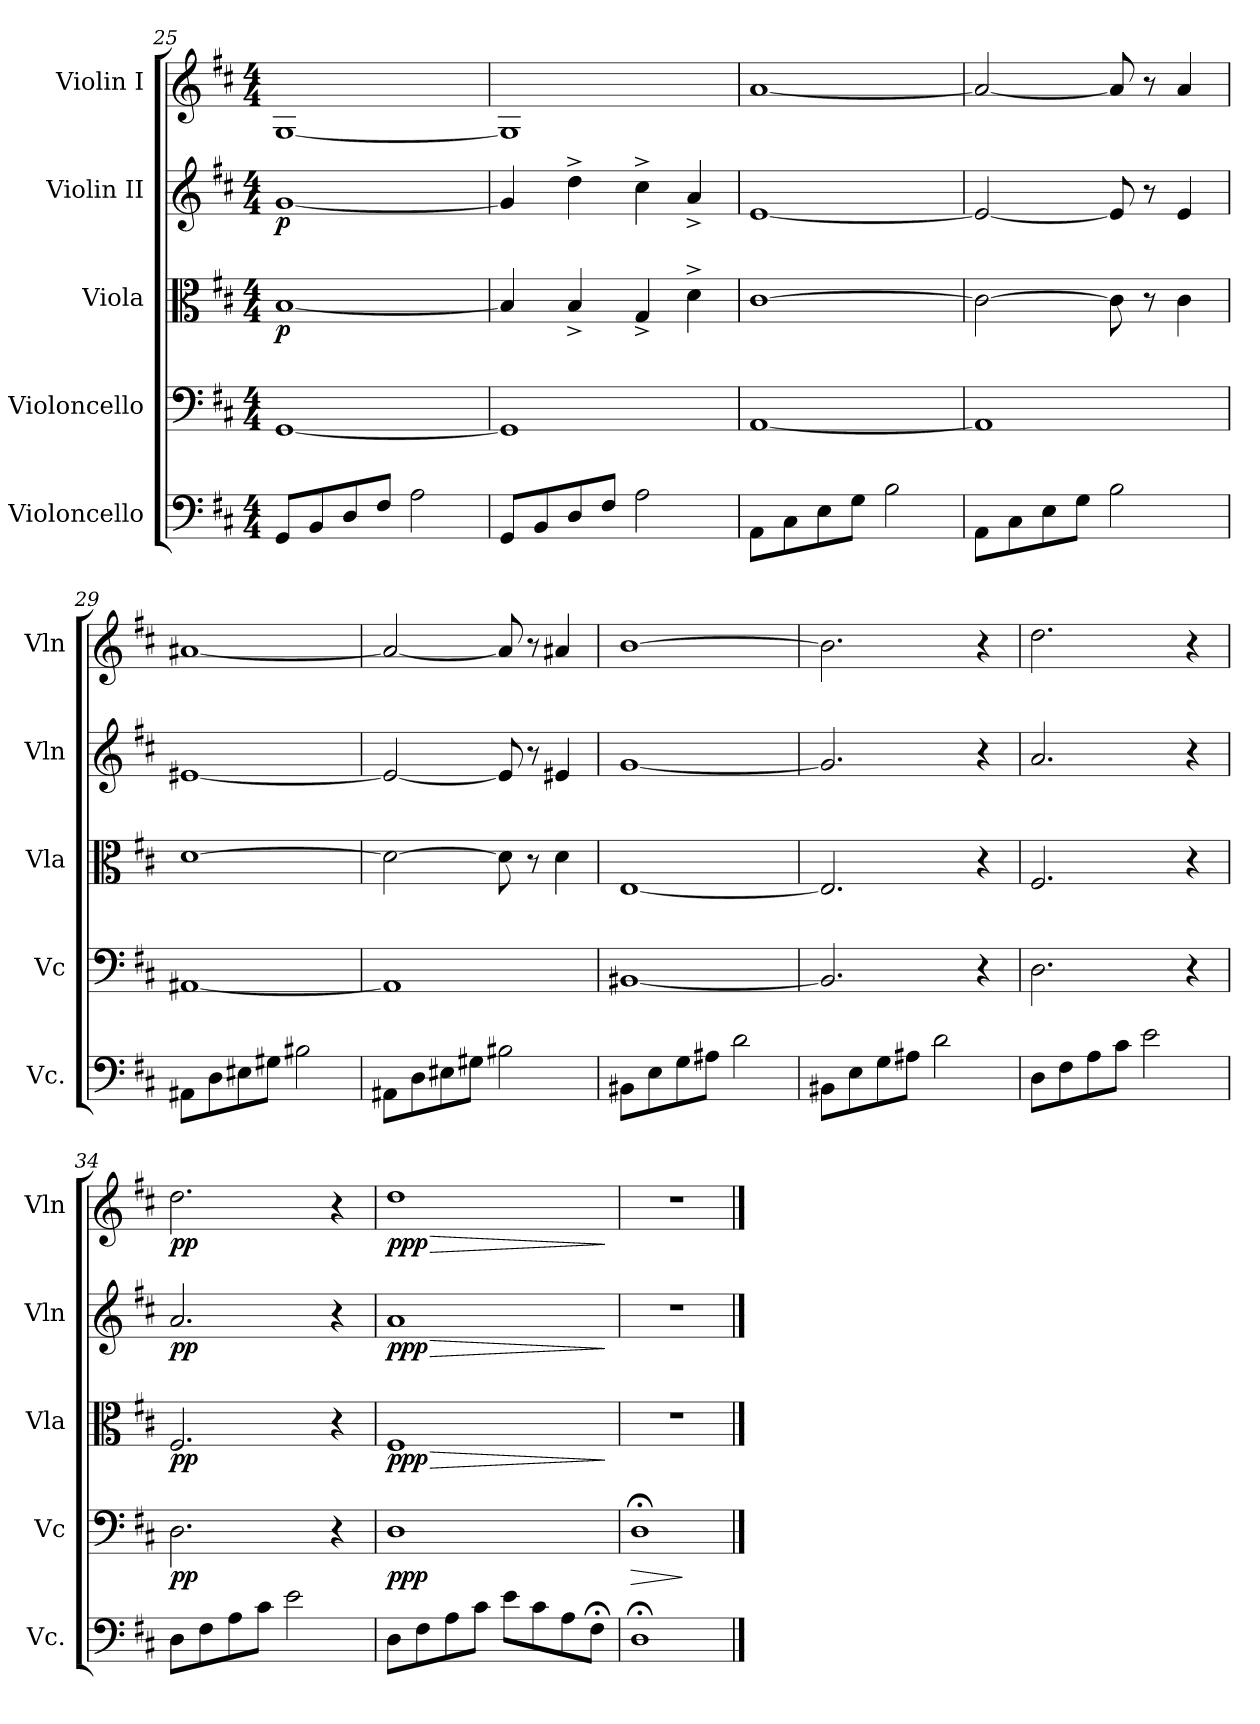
**kern	**kern	**dynam	**kern	**dynam	**kern	**dynam	**kern	**dynam
*part5	*part4	*part4	*part3	*part3	*part2	*part2	*part1	*part1
*staff5	*staff4	*staff4	*staff3	*staff3	*staff2	*staff2	*staff1	*staff1
*I"Violoncello	*I"Violoncello	*	*I"Viola	*	*I"Violin II	*	*I"Violin I	*
*I'Vc.	*I'Vc	*	*I'Vla	*	*I'Vln	*	*I'Vln	*
*clefF4	*clefF4	*	*clefC3	*	*clefG2	*	*clefG2	*
*k[f#c#]	*k[f#c#]	*	*k[f#c#]	*	*k[f#c#]	*	*k[f#c#]	*
*M4/4	*M4/4	*	*M4/4	*	*M4/4	*	*M4/4	*
=25	=25	=25	=25	=25	=25	=25	=25	=25
!	!	!	!	!LO:DY:b	!	!LO:DY:b	!	!
8GG/L	[1GG	.	[1B	p	[1g	p	[1G	.
8BB/	.	.	.	.	.	.	.	.
8D/	.	.	.	.	.	.	.	.
8F#/J	.	.	.	.	.	.	.	.
2A\	.	.	.	.	.	.	.	.
=26	=26	=26	=26	=26	=26	=26	=26	=26
8GG/L	1GG]	.	4B/]	.	4g/]	.	1G]	.
8BB/	.	.	.	.	.	.	.	.
8D/	.	.	4B^/	.	4dd^\	.	.	.
8F#/J	.	.	.	.	.	.	.	.
2A\	.	.	4G^/	.	4cc#^\	.	.	.
.	.	.	4d^\	.	4a^/	.	.	.
=27	=27	=27	=27	=27	=27	=27	=27	=27
8AA\L	[1AA	.	[1c#	.	[1e	.	[1a	.
8C#\	.	.	.	.	.	.	.	.
8E\	.	.	.	.	.	.	.	.
8G\J	.	.	.	.	.	.	.	.
2B\	.	.	.	.	.	.	.	.
=28	=28	=28	=28	=28	=28	=28	=28	=28
8AA\L	1AA]	.	2c#\_	.	2e/_	.	2a/_	.
8C#\	.	.	.	.	.	.	.	.
8E\	.	.	.	.	.	.	.	.
8G\J	.	.	.	.	.	.	.	.
2B\	.	.	8c#\]	.	8e/]	.	8a/]	.
.	.	.	8r	.	8r	.	8r	.
.	.	.	4c#\	.	4e/	.	4a/	.
=29	=29	=29	=29	=29	=29	=29	=29	=29
8AA#X\L	[1AA#X	.	[1d	.	[1e#X	.	[1a#X	.
8D\	.	.	.	.	.	.	.	.
8E#X\	.	.	.	.	.	.	.	.
8G#X\J	.	.	.	.	.	.	.	.
2B#X\	.	.	.	.	.	.	.	.
!!LO:LB:g=z
=30	=30	=30	=30	=30	=30	=30	=30	=30
8AA#X\L	1AA#]	.	2d\_	.	2e#/_	.	2a#/_	.
8D\	.	.	.	.	.	.	.	.
8E#X\	.	.	.	.	.	.	.	.
8G#X\J	.	.	.	.	.	.	.	.
2B#X\	.	.	8d\]	.	8e#/]	.	8a#/]	.
.	.	.	8r	.	8r	.	8r	.
.	.	.	4d\	.	4e#X/	.	4a#X/	.
=31	=31	=31	=31	=31	=31	=31	=31	=31
8BB#X\L	[1BB#X	.	[1E	.	[1g	.	[1b	.
8E\	.	.	.	.	.	.	.	.
8G\	.	.	.	.	.	.	.	.
8A#X\J	.	.	.	.	.	.	.	.
2d\	.	.	.	.	.	.	.	.
=32	=32	=32	=32	=32	=32	=32	=32	=32
8BB#X\L	2.BB#/]	.	2.E/]	.	2.g/]	.	2.b\]	.
8E\	.	.	.	.	.	.	.	.
8G\	.	.	.	.	.	.	.	.
8A#X\J	.	.	.	.	.	.	.	.
2d\	.	.	.	.	.	.	.	.
.	4r	.	4r	.	4r	.	4r	.
=33	=33	=33	=33	=33	=33	=33	=33	=33
8D\L	2.D\	.	2.F#/	.	2.a/	.	2.dd\	.
8F#\	.	.	.	.	.	.	.	.
8A\	.	.	.	.	.	.	.	.
8c#\J	.	.	.	.	.	.	.	.
2e\	.	.	.	.	.	.	.	.
.	4r	.	4r	.	4r	.	4r	.
=34	=34	=34	=34	=34	=34	=34	=34	=34
!	!	!LO:DY:b	!	!LO:DY:b	!	!LO:DY:b	!	!LO:DY:b
8D\L	2.D\	pp	2.F#/	pp	2.a/	pp	2.dd\	pp
8F#\	.	.	.	.	.	.	.	.
8A\	.	.	.	.	.	.	.	.
8c#\J	.	.	.	.	.	.	.	.
2e\	.	.	.	.	.	.	.	.
.	4r	.	4r	.	4r	.	4r	.
!!LO:PB:g=z
=35	=35	=35	=35	=35	=35	=35	=35	=35
!	!	!LO:DY:b	!	!LO:HP:b	!	!LO:HP:b	!	!LO:HP:b
!	!	!	!	!LO:DY:n=1:b	!	!LO:DY:n=1:b	!	!LO:DY:n=1:b
8D\L	1D	ppp	1F#	> ppp	1a	> ppp	1dd	> ppp
8F#\	.	.	.	.	.	.	.	.
8A\	.	.	.	.	.	.	.	.
8c#\J	.	.	.	.	.	.	.	.
8e\L	.	.	.	.	.	.	.	.
8c#\	.	.	.	.	.	.	.	.
8A\	.	.	.	.	.	.	.	.
8F#;<\J	.	.	.	.	.	.	.	.
.	.	.	.	]	.	]	.	]
=36	=36	=36	=36	=36	=36	=36	=36	=36
*	*	*	*	*	*	*	*MM70	*
!	!	!LO:HP:b	!	!	!	!	!	!
1D;<	1D;<	>	1r	.	1r	.	1r	.
.	.	]	.	.	.	.	.	.
==	==	==	==	==	==	==	==	==
*-	*-	*-	*-	*-	*-	*-	*-	*-
